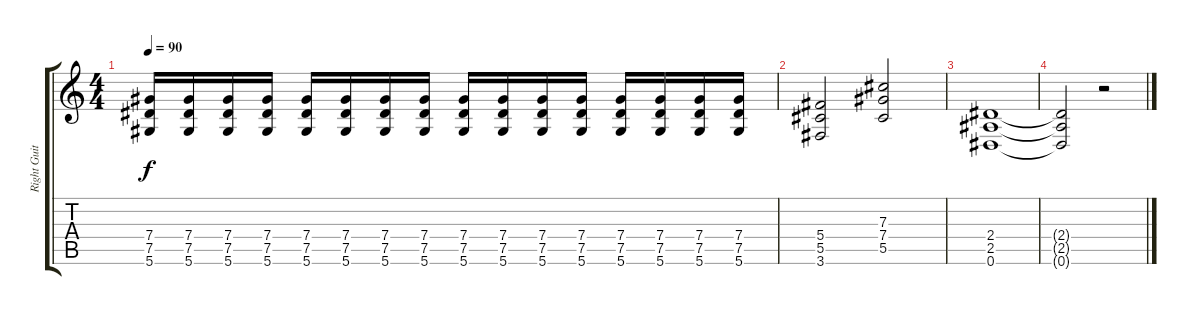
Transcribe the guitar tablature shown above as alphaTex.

\track ("Right Guitar" "Right Guit") {instrument distortionguitar}
\staff {score tabs}
\tuning (Eb4 Bb3 Gb3 Db3 Ab2 Eb2) {hide}
\ts (4 4)
\tempo 90
\clef g2
\ks c
(7.4 7.5 5.6).16{dy f} (7.4 7.5 5.6).16 (7.4 7.5 5.6).16 (7.4 7.5 5.6).16 (7.4 7.5 5.6).16 (7.4 7.5 5.6).16 (7.4 7.5 5.6).16 (7.4 7.5 5.6).16 (7.4 7.5 5.6).16 (7.4 7.5 5.6).16 (7.4 7.5 5.6).16 (7.4 7.5 5.6).16 (7.4 7.5 5.6).16 (7.4 7.5 5.6).16 (7.4 7.5 5.6).16 (7.4 7.5 5.6).16 |
(5.4 5.5 3.6).2 (7.3 7.4 5.5).2 |
(2.4 2.5 0.6).1 |
(2.4{t} 2.5{t} 0.6{t}).2 r.2
